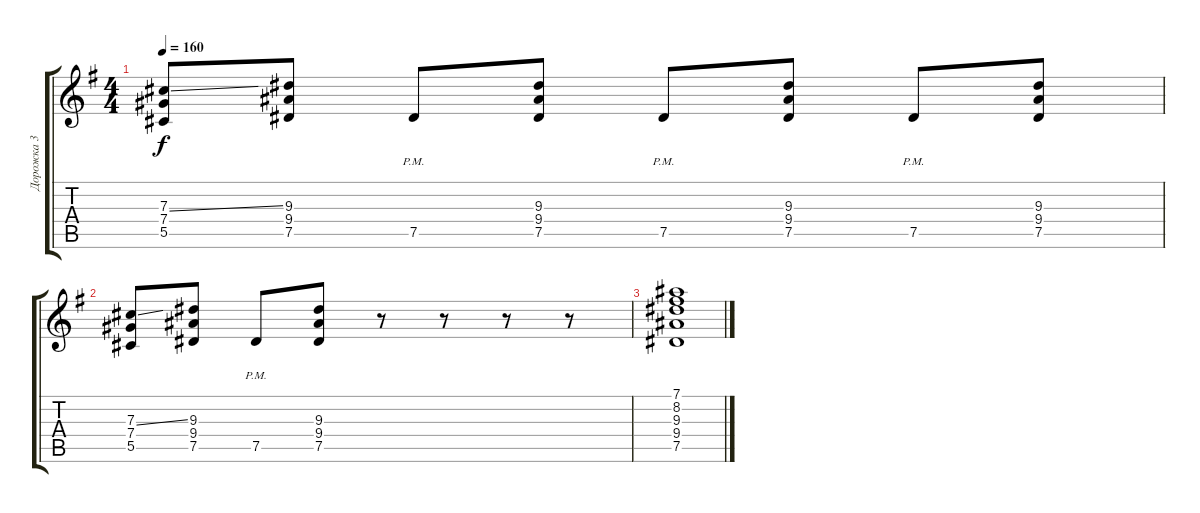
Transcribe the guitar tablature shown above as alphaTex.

\track ("Дорожка 3" "Дорожка 3") {instrument electricguitarclean}
\staff {score tabs}
\tuning (Eb4 Bb3 Gb3 Db3 Ab2 Eb2) {hide}
\ts (4 4)
\tempo 160
\clef g2
\ks eminor
(7.3{ss} 7.4 5.5).8{dy f} (9.3 9.4 7.5).8 7.5{pm}.8 (9.3 9.4 7.5).8 7.5{pm}.8 (9.3 9.4 7.5).8 7.5{pm}.8 (9.3 9.4 7.5).8 |
(7.3{ss} 7.4 5.5).8 (9.3 9.4 7.5).8 7.5{pm}.8 (9.3 9.4 7.5).8 r.8 r.8 r.8 r.8 |
(7.1 8.2 9.3 9.4 7.5).1
